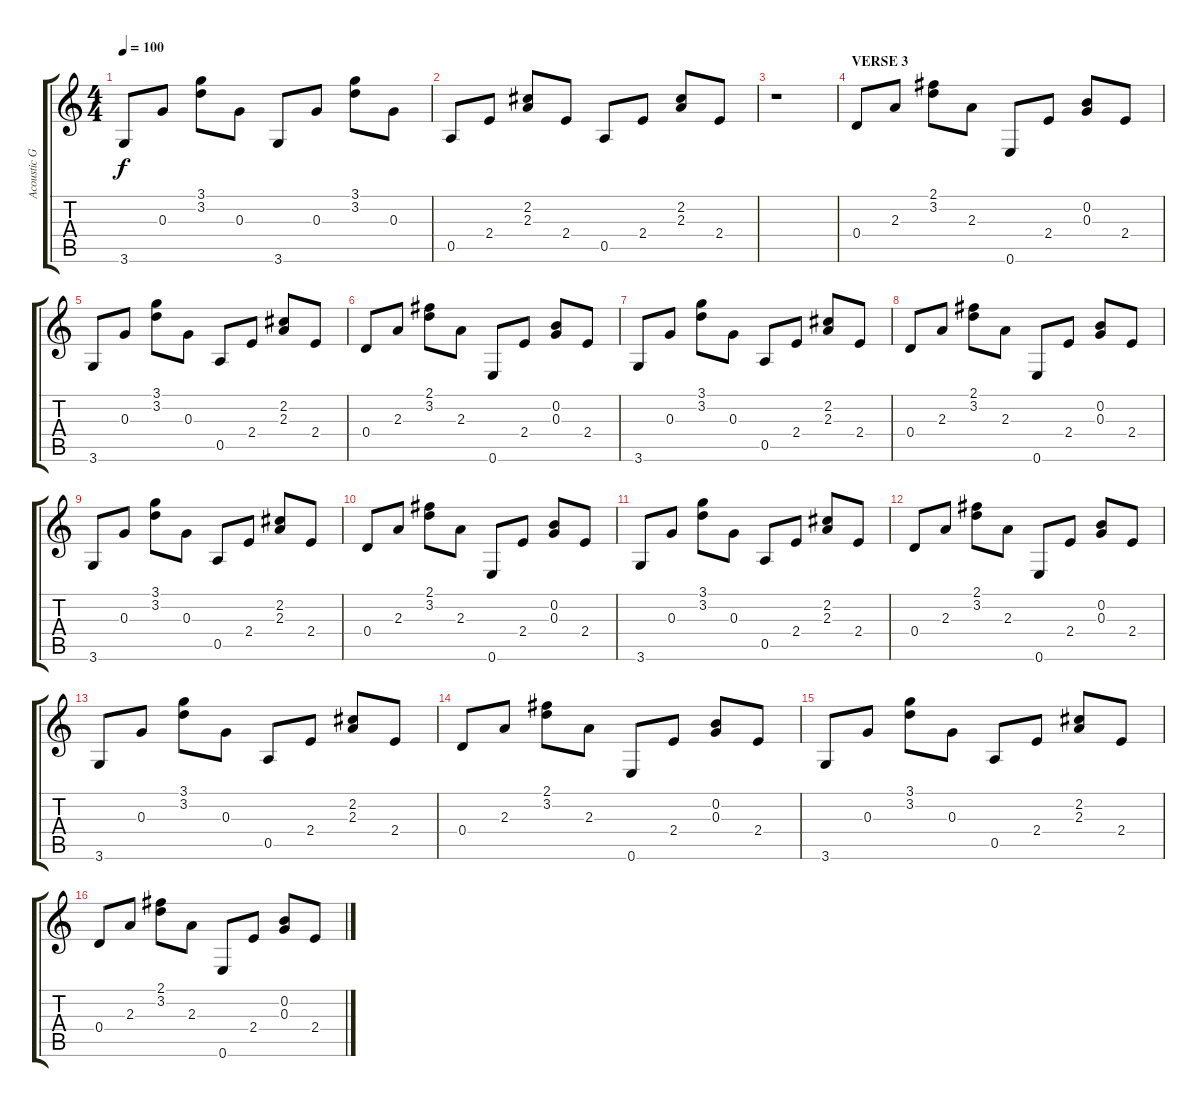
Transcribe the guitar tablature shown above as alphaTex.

\track ("Acoustic Guitar" "Acoustic G") {instrument acousticguitarnylon}
\staff {score tabs}
\tuning (E4 B3 G3 D3 A2 E2) {hide}
\ts (4 4)
\tempo 100
\clef g2
\ks c
3.6.8{dy f} 0.3.8 (3.1 3.2).8 0.3.8 3.6.8 0.3.8 (3.1 3.2).8 0.3.8 |
0.5.8 2.4.8 (2.2 2.3).8 2.4.8 0.5.8 2.4.8 (2.2 2.3).8 2.4.8 |
r.1 |
\section ("" "VERSE 3")
0.4.8 2.3.8 (2.1 3.2).8 2.3.8 0.6.8 2.4.8 (0.2 0.3).8 2.4.8 |
3.6.8 0.3.8 (3.1 3.2).8 0.3.8 0.5.8 2.4.8 (2.2 2.3).8 2.4.8 |
0.4.8 2.3.8 (2.1 3.2).8 2.3.8 0.6.8 2.4.8 (0.2 0.3).8 2.4.8 |
3.6.8 0.3.8 (3.1 3.2).8 0.3.8 0.5.8 2.4.8 (2.2 2.3).8 2.4.8 |
0.4.8 2.3.8 (2.1 3.2).8 2.3.8 0.6.8 2.4.8 (0.2 0.3).8 2.4.8 |
3.6.8 0.3.8 (3.1 3.2).8 0.3.8 0.5.8 2.4.8 (2.2 2.3).8 2.4.8 |
0.4.8 2.3.8 (2.1 3.2).8 2.3.8 0.6.8 2.4.8 (0.2 0.3).8 2.4.8 |
3.6.8 0.3.8 (3.1 3.2).8 0.3.8 0.5.8 2.4.8 (2.2 2.3).8 2.4.8 |
0.4.8 2.3.8 (2.1 3.2).8 2.3.8 0.6.8 2.4.8 (0.2 0.3).8 2.4.8 |
3.6.8 0.3.8 (3.1 3.2).8 0.3.8 0.5.8 2.4.8 (2.2 2.3).8 2.4.8 |
0.4.8 2.3.8 (2.1 3.2).8 2.3.8 0.6.8 2.4.8 (0.2 0.3).8 2.4.8 |
3.6.8 0.3.8 (3.1 3.2).8 0.3.8 0.5.8 2.4.8 (2.2 2.3).8 2.4.8 |
0.4.8 2.3.8 (2.1 3.2).8 2.3.8 0.6.8 2.4.8 (0.2 0.3).8 2.4.8
